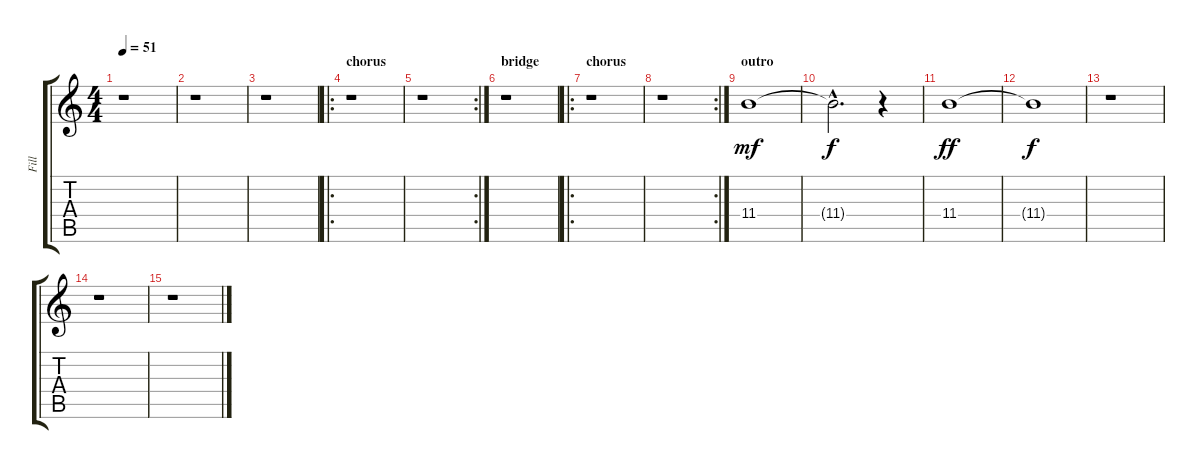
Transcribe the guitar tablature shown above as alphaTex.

\track ("Fill" "Fill") {instrument distortionguitar}
\staff {score tabs}
\tuning (D4 A3 F3 C3 G2 D2) {hide}
\ts (4 4)
\tempo 51
\clef g2
\ks c
r.1{dy mf} |
r.1 |
r.1 |
\ro
\section ("" "chorus")
r.1 |
\rc 2
r.1 |
\section ("" "bridge")
r.1 |
\ro
\section ("" "chorus")
r.1 |
\rc 2
r.1 |
\section ("" "outro")
11.4.1{volume 0} |
11.4{hac t}.2{d dy f} r.4{volume 12} |
11.4.1{dy ff volume 0} |
11.4{t}.1{dy f} |
r.1 |
r.1 |
r.1
